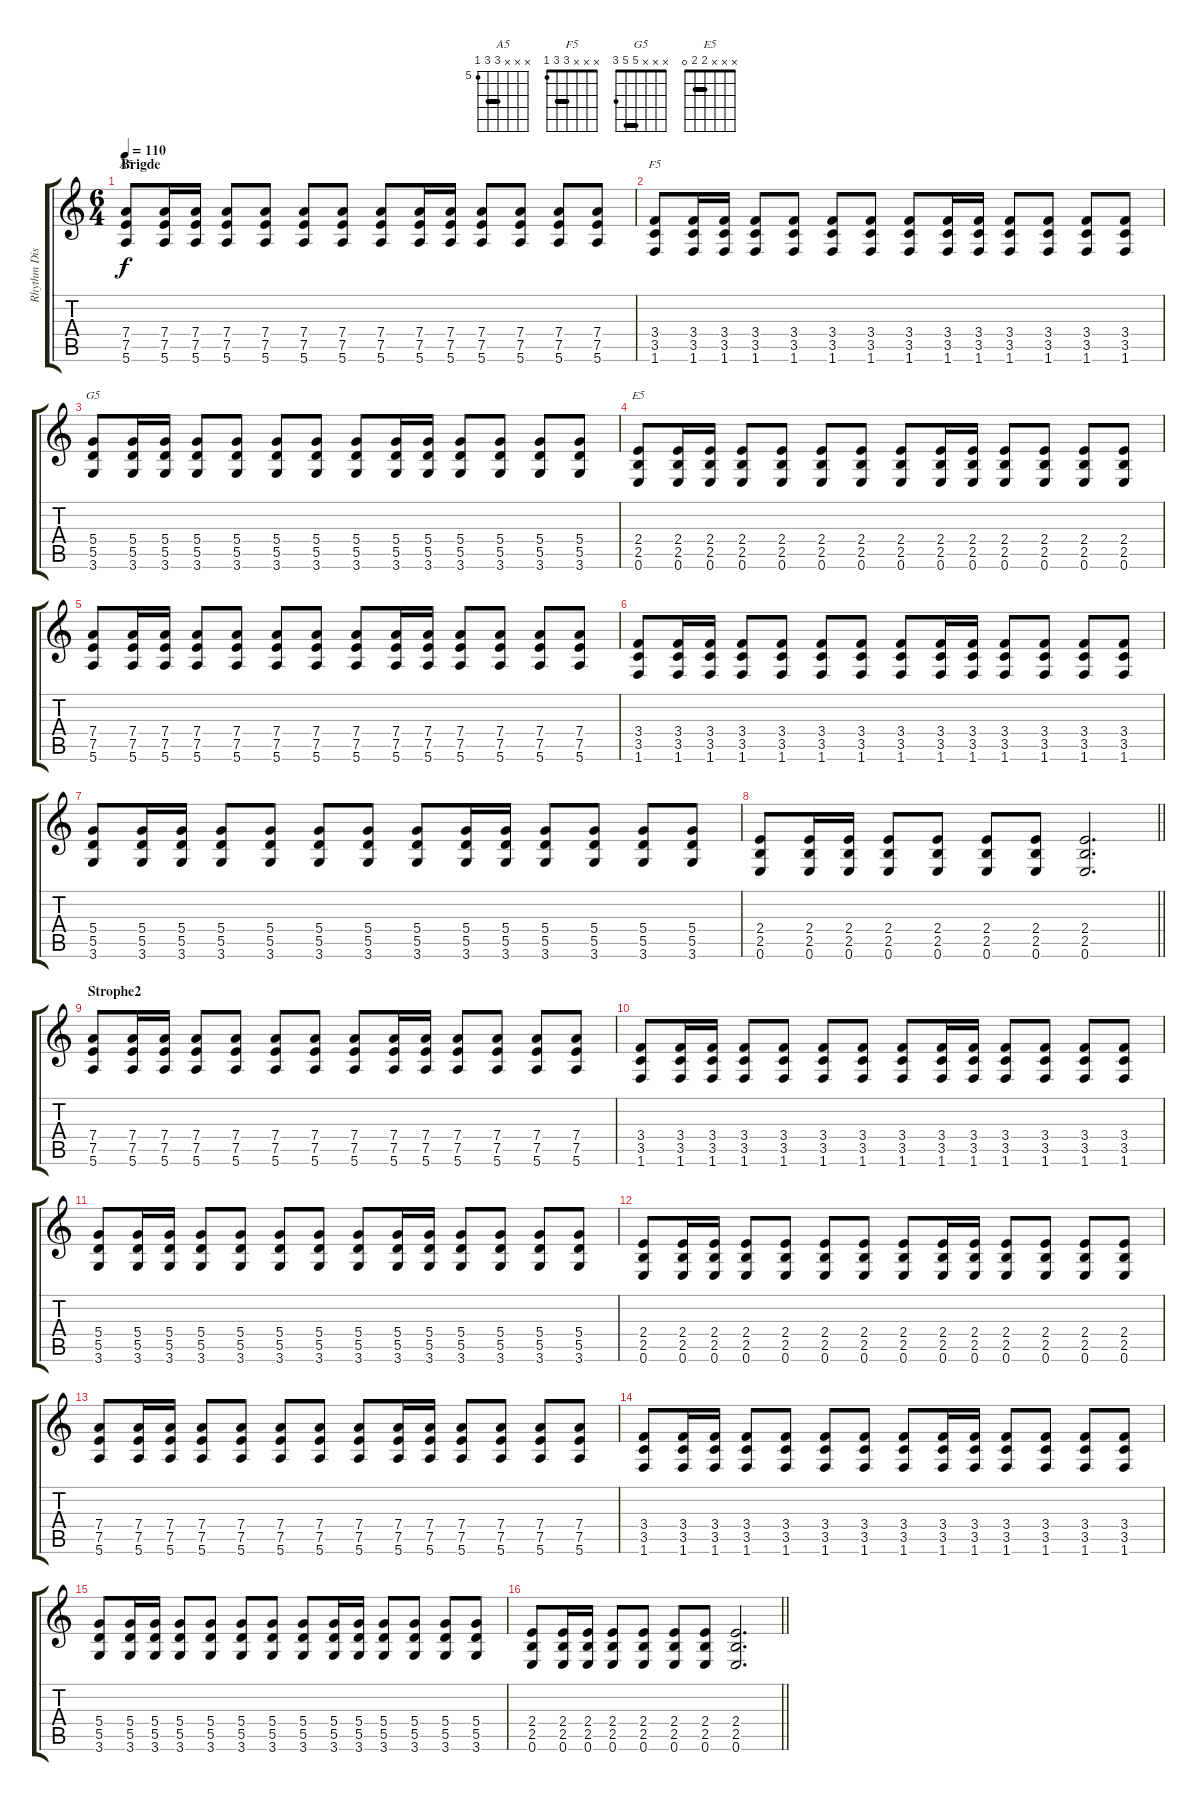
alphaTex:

\track ("Rhythm Distortion" "Rhythm Dis") {instrument distortionguitar}
\staff {score tabs}
\tuning (E4 B3 G3 D3 A2 E2) {hide}
\chord ("A5" x x x 7 7 5) {firstfret 5 barre 7}
\chord ("F5" x x x 3 3 1) {barre 3}
\chord ("G5" x x x 5 5 3) {barre 5}
\chord ("E5" x x x 2 2 0) {barre 2}
\ts (6 4)
\section ("" "Brigde")
\tempo 110
\clef g2
\ks c
(7.4 7.5 5.6).8{ch "A5" dy f} (7.4 7.5 5.6).16 (7.4 7.5 5.6).16 (7.4 7.5 5.6).8 (7.4 7.5 5.6).8 (7.4 7.5 5.6).8 (7.4 7.5 5.6).8 (7.4 7.5 5.6).8 (7.4 7.5 5.6).16 (7.4 7.5 5.6).16 (7.4 7.5 5.6).8 (7.4 7.5 5.6).8 (7.4 7.5 5.6).8 (7.4 7.5 5.6).8 |
(3.4 3.5 1.6).8{ch "F5"} (3.4 3.5 1.6).16 (3.4 3.5 1.6).16 (3.4 3.5 1.6).8 (3.4 3.5 1.6).8 (3.4 3.5 1.6).8 (3.4 3.5 1.6).8 (3.4 3.5 1.6).8 (3.4 3.5 1.6).16 (3.4 3.5 1.6).16 (3.4 3.5 1.6).8 (3.4 3.5 1.6).8 (3.4 3.5 1.6).8 (3.4 3.5 1.6).8 |
(5.4 5.5 3.6).8{ch "G5"} (5.4 5.5 3.6).16 (5.4 5.5 3.6).16 (5.4 5.5 3.6).8 (5.4 5.5 3.6).8 (5.4 5.5 3.6).8 (5.4 5.5 3.6).8 (5.4 5.5 3.6).8 (5.4 5.5 3.6).16 (5.4 5.5 3.6).16 (5.4 5.5 3.6).8 (5.4 5.5 3.6).8 (5.4 5.5 3.6).8 (5.4 5.5 3.6).8 |
(2.4 2.5 0.6).8{ch "E5"} (2.4 2.5 0.6).16 (2.4 2.5 0.6).16 (2.4 2.5 0.6).8 (2.4 2.5 0.6).8 (2.4 2.5 0.6).8 (2.4 2.5 0.6).8 (2.4 2.5 0.6).8 (2.4 2.5 0.6).16 (2.4 2.5 0.6).16 (2.4 2.5 0.6).8 (2.4 2.5 0.6).8 (2.4 2.5 0.6).8 (2.4 2.5 0.6).8 |
(7.4 7.5 5.6).8 (7.4 7.5 5.6).16 (7.4 7.5 5.6).16 (7.4 7.5 5.6).8 (7.4 7.5 5.6).8 (7.4 7.5 5.6).8 (7.4 7.5 5.6).8 (7.4 7.5 5.6).8 (7.4 7.5 5.6).16 (7.4 7.5 5.6).16 (7.4 7.5 5.6).8 (7.4 7.5 5.6).8 (7.4 7.5 5.6).8 (7.4 7.5 5.6).8 |
(3.4 3.5 1.6).8 (3.4 3.5 1.6).16 (3.4 3.5 1.6).16 (3.4 3.5 1.6).8 (3.4 3.5 1.6).8 (3.4 3.5 1.6).8 (3.4 3.5 1.6).8 (3.4 3.5 1.6).8 (3.4 3.5 1.6).16 (3.4 3.5 1.6).16 (3.4 3.5 1.6).8 (3.4 3.5 1.6).8 (3.4 3.5 1.6).8 (3.4 3.5 1.6).8 |
(5.4 5.5 3.6).8 (5.4 5.5 3.6).16 (5.4 5.5 3.6).16 (5.4 5.5 3.6).8 (5.4 5.5 3.6).8 (5.4 5.5 3.6).8 (5.4 5.5 3.6).8 (5.4 5.5 3.6).8 (5.4 5.5 3.6).16 (5.4 5.5 3.6).16 (5.4 5.5 3.6).8 (5.4 5.5 3.6).8 (5.4 5.5 3.6).8 (5.4 5.5 3.6).8 |
\barLineRight lightlight
(2.4 2.5 0.6).8 (2.4 2.5 0.6).16 (2.4 2.5 0.6).16 (2.4 2.5 0.6).8 (2.4 2.5 0.6).8 (2.4 2.5 0.6).8 (2.4 2.5 0.6).8 (2.4 2.5 0.6).2{d} |
\section ("" "Strophe2")
(7.4 7.5 5.6).8 (7.4 7.5 5.6).16 (7.4 7.5 5.6).16 (7.4 7.5 5.6).8 (7.4 7.5 5.6).8 (7.4 7.5 5.6).8 (7.4 7.5 5.6).8 (7.4 7.5 5.6).8 (7.4 7.5 5.6).16 (7.4 7.5 5.6).16 (7.4 7.5 5.6).8 (7.4 7.5 5.6).8 (7.4 7.5 5.6).8 (7.4 7.5 5.6).8 |
(3.4 3.5 1.6).8 (3.4 3.5 1.6).16 (3.4 3.5 1.6).16 (3.4 3.5 1.6).8 (3.4 3.5 1.6).8 (3.4 3.5 1.6).8 (3.4 3.5 1.6).8 (3.4 3.5 1.6).8 (3.4 3.5 1.6).16 (3.4 3.5 1.6).16 (3.4 3.5 1.6).8 (3.4 3.5 1.6).8 (3.4 3.5 1.6).8 (3.4 3.5 1.6).8 |
(5.4 5.5 3.6).8 (5.4 5.5 3.6).16 (5.4 5.5 3.6).16 (5.4 5.5 3.6).8 (5.4 5.5 3.6).8 (5.4 5.5 3.6).8 (5.4 5.5 3.6).8 (5.4 5.5 3.6).8 (5.4 5.5 3.6).16 (5.4 5.5 3.6).16 (5.4 5.5 3.6).8 (5.4 5.5 3.6).8 (5.4 5.5 3.6).8 (5.4 5.5 3.6).8 |
(2.4 2.5 0.6).8 (2.4 2.5 0.6).16 (2.4 2.5 0.6).16 (2.4 2.5 0.6).8 (2.4 2.5 0.6).8 (2.4 2.5 0.6).8 (2.4 2.5 0.6).8 (2.4 2.5 0.6).8 (2.4 2.5 0.6).16 (2.4 2.5 0.6).16 (2.4 2.5 0.6).8 (2.4 2.5 0.6).8 (2.4 2.5 0.6).8 (2.4 2.5 0.6).8 |
(7.4 7.5 5.6).8 (7.4 7.5 5.6).16 (7.4 7.5 5.6).16 (7.4 7.5 5.6).8 (7.4 7.5 5.6).8 (7.4 7.5 5.6).8 (7.4 7.5 5.6).8 (7.4 7.5 5.6).8 (7.4 7.5 5.6).16 (7.4 7.5 5.6).16 (7.4 7.5 5.6).8 (7.4 7.5 5.6).8 (7.4 7.5 5.6).8 (7.4 7.5 5.6).8 |
(3.4 3.5 1.6).8 (3.4 3.5 1.6).16 (3.4 3.5 1.6).16 (3.4 3.5 1.6).8 (3.4 3.5 1.6).8 (3.4 3.5 1.6).8 (3.4 3.5 1.6).8 (3.4 3.5 1.6).8 (3.4 3.5 1.6).16 (3.4 3.5 1.6).16 (3.4 3.5 1.6).8 (3.4 3.5 1.6).8 (3.4 3.5 1.6).8 (3.4 3.5 1.6).8 |
(5.4 5.5 3.6).8 (5.4 5.5 3.6).16 (5.4 5.5 3.6).16 (5.4 5.5 3.6).8 (5.4 5.5 3.6).8 (5.4 5.5 3.6).8 (5.4 5.5 3.6).8 (5.4 5.5 3.6).8 (5.4 5.5 3.6).16 (5.4 5.5 3.6).16 (5.4 5.5 3.6).8 (5.4 5.5 3.6).8 (5.4 5.5 3.6).8 (5.4 5.5 3.6).8 |
\barLineRight lightlight
(2.4 2.5 0.6).8 (2.4 2.5 0.6).16 (2.4 2.5 0.6).16 (2.4 2.5 0.6).8 (2.4 2.5 0.6).8 (2.4 2.5 0.6).8 (2.4 2.5 0.6).8 (2.4 2.5 0.6).2{d}
